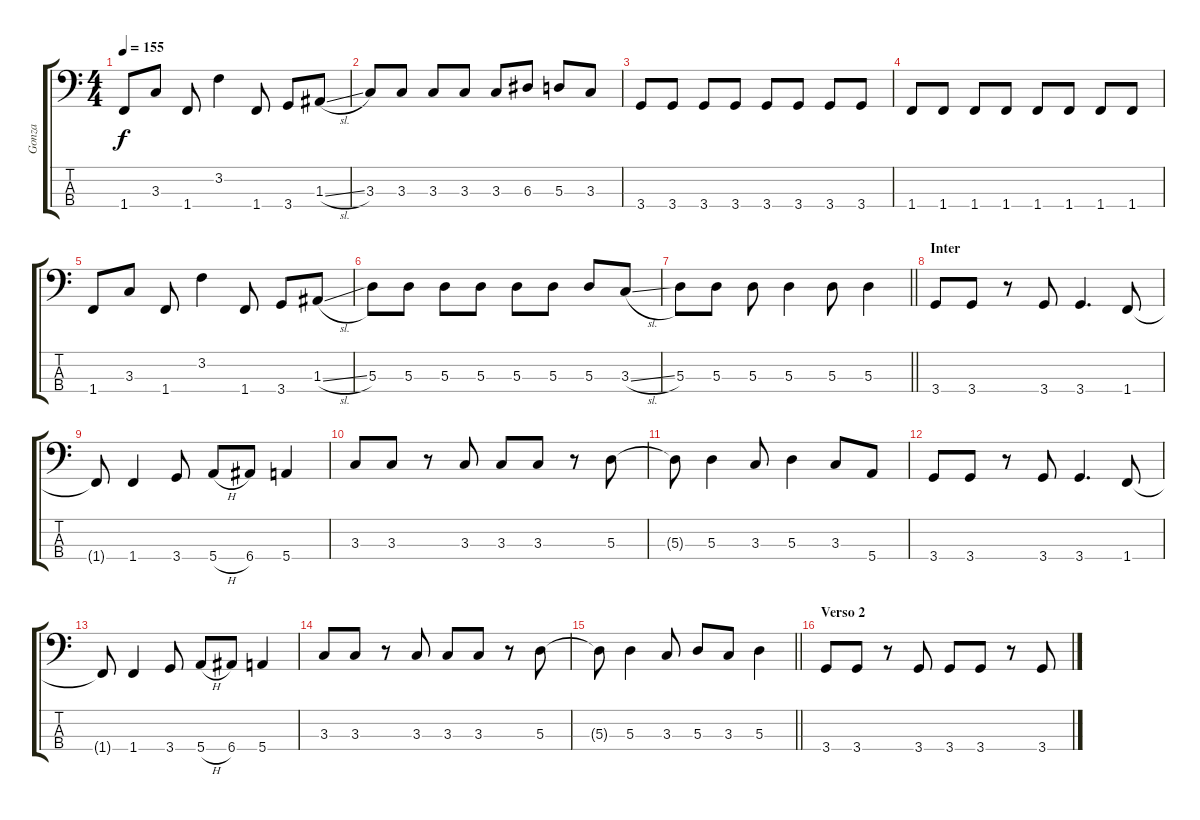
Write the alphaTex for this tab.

\track ("Gonza" "Gonza") {instrument electricbasspick}
\staff {score tabs}
\tuning (G2 D2 A1 E1) {hide}
\ts (4 4)
\tempo 155
\clef f4
\ks c
1.4.8{dy f} 3.3.8 1.4.8 3.2.4 1.4.8 3.4.8 1.3{sl}.8 |
3.3.8 3.3.8 3.3.8 3.3.8 3.3.8 6.3.8 5.3.8 3.3.8 |
3.4.8 3.4.8 3.4.8 3.4.8 3.4.8 3.4.8 3.4.8 3.4.8 |
1.4.8 1.4.8 1.4.8 1.4.8 1.4.8 1.4.8 1.4.8 1.4.8 |
1.4.8 3.3.8 1.4.8 3.2.4 1.4.8 3.4.8 1.3{sl}.8 |
5.3.8 5.3.8 5.3.8 5.3.8 5.3.8 5.3.8 5.3.8 3.3{sl}.8 |
\barLineRight lightlight
5.3.8 5.3.8 5.3.8 5.3.4 5.3.8 5.3.4 |
\section ("" "Inter")
3.4.8 3.4.8 r.8 3.4.8 3.4.4{d} 1.4.8 |
1.4{t}.8 1.4.4 3.4.8 5.4{h}.8 6.4.8 5.4.4 |
3.3.8 3.3.8 r.8 3.3.8 3.3.8 3.3.8 r.8 5.3.8 |
5.3{t}.8 5.3.4 3.3.8 5.3.4 3.3.8 5.4.8 |
3.4.8 3.4.8 r.8 3.4.8 3.4.4{d} 1.4.8 |
1.4{t}.8 1.4.4 3.4.8 5.4{h}.8 6.4.8 5.4.4 |
3.3.8 3.3.8 r.8 3.3.8 3.3.8 3.3.8 r.8 5.3.8 |
\barLineRight lightlight
5.3{t}.8 5.3.4 3.3.8 5.3.8 3.3.8 5.3.4 |
\section ("" "Verso 2")
3.4.8 3.4.8 r.8 3.4.8 3.4.8 3.4.8 r.8 3.4.8
